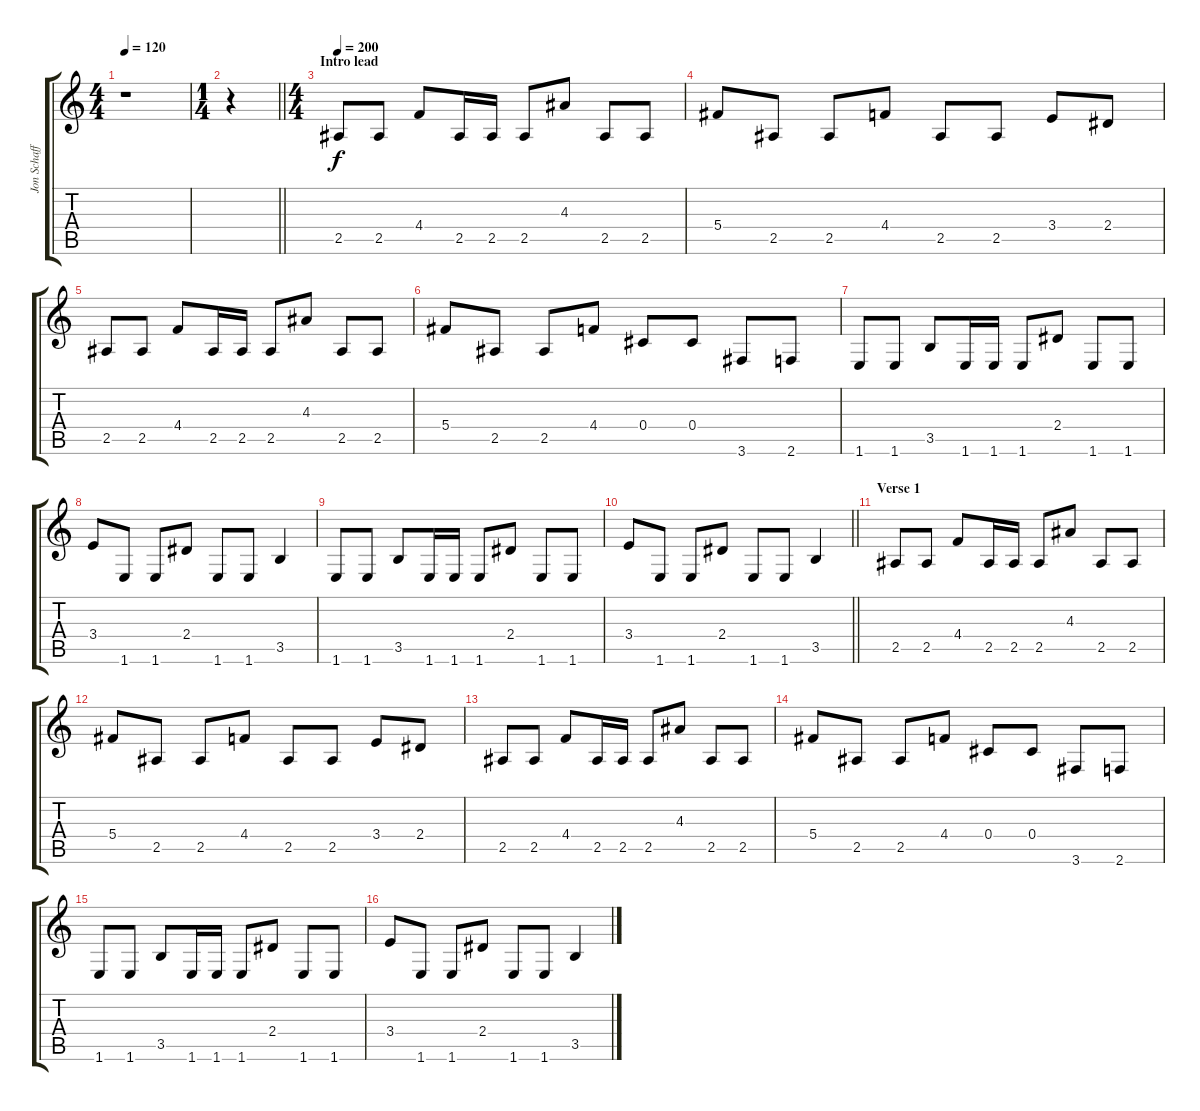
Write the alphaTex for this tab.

\track ("Jon Schaffer" "Jon Schaff") {instrument distortionguitar}
\staff {score tabs}
\tuning (Eb4 Bb3 Gb3 Db3 Ab2 Eb2) {hide}
\ts (4 4)
\tempo 120
\clef g2
\ks c
r.1{dy f} |
\ts (1 4)
\barLineRight lightlight
r.4 |
\ts (4 4)
\section ("" "Intro lead")
\tempo 200
2.5.8 2.5.8 4.4.8 2.5.16 2.5.16 2.5.8 4.3.8 2.5.8 2.5.8 |
5.4.8 2.5.8 2.5.8 4.4.8 2.5.8 2.5.8 3.4.8 2.4.8 |
2.5.8 2.5.8 4.4.8 2.5.16 2.5.16 2.5.8 4.3.8 2.5.8 2.5.8 |
5.4.8 2.5.8 2.5.8 4.4.8 0.4.8 0.4.8 3.6.8 2.6.8 |
1.6.8 1.6.8 3.5.8 1.6.16 1.6.16 1.6.8 2.4.8 1.6.8 1.6.8 |
3.4.8 1.6.8 1.6.8 2.4.8 1.6.8 1.6.8 3.5.4 |
1.6.8 1.6.8 3.5.8 1.6.16 1.6.16 1.6.8 2.4.8 1.6.8 1.6.8 |
\barLineRight lightlight
3.4.8 1.6.8 1.6.8 2.4.8 1.6.8 1.6.8 3.5.4 |
\section ("" "Verse 1")
2.5.8 2.5.8 4.4.8 2.5.16 2.5.16 2.5.8 4.3.8 2.5.8 2.5.8 |
5.4.8 2.5.8 2.5.8 4.4.8 2.5.8 2.5.8 3.4.8 2.4.8 |
2.5.8 2.5.8 4.4.8 2.5.16 2.5.16 2.5.8 4.3.8 2.5.8 2.5.8 |
5.4.8 2.5.8 2.5.8 4.4.8 0.4.8 0.4.8 3.6.8 2.6.8 |
1.6.8 1.6.8 3.5.8 1.6.16 1.6.16 1.6.8 2.4.8 1.6.8 1.6.8 |
3.4.8 1.6.8 1.6.8 2.4.8 1.6.8 1.6.8 3.5.4
